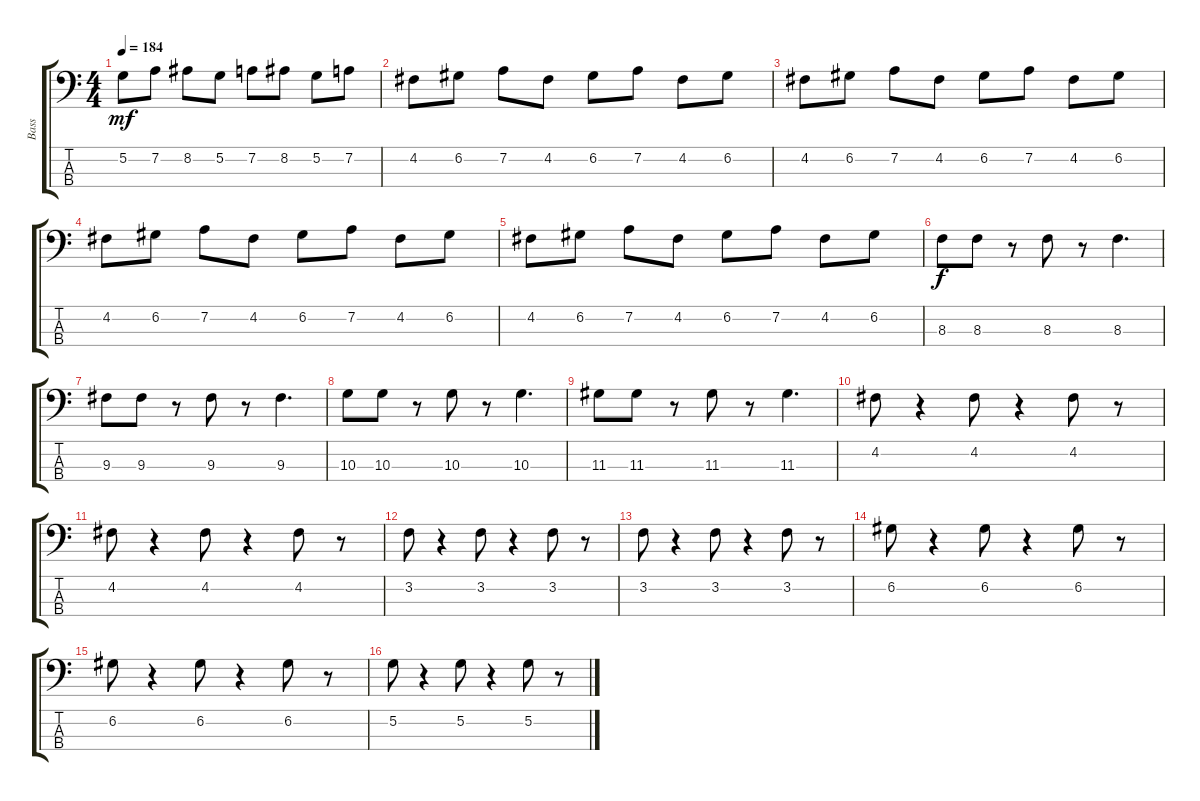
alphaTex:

\track ("Bass" "Bass") {instrument electricbassfinger}
\staff {score tabs}
\tuning (G2 D2 A1 E1) {hide}
\ts (4 4)
\tempo 184
\clef f4
\ks c
5.2.8{dy mf} 7.2.8 8.2.8 5.2.8 7.2.8 8.2.8 5.2.8 7.2.8 |
4.2.8 6.2.8 7.2.8 4.2.8 6.2.8 7.2.8 4.2.8 6.2.8 |
4.2.8 6.2.8 7.2.8 4.2.8 6.2.8 7.2.8 4.2.8 6.2.8 |
4.2.8 6.2.8 7.2.8 4.2.8 6.2.8 7.2.8 4.2.8 6.2.8 |
4.2.8 6.2.8 7.2.8 4.2.8 6.2.8 7.2.8 4.2.8 6.2.8 |
8.3.8{dy f} 8.3.8 r.8 8.3.8 r.8 8.3.4{d} |
9.3.8 9.3.8 r.8 9.3.8 r.8 9.3.4{d} |
10.3.8 10.3.8 r.8 10.3.8 r.8 10.3.4{d} |
11.3.8 11.3.8 r.8 11.3.8 r.8 11.3.4{d} |
4.2.8 r.4 4.2.8 r.4 4.2.8 r.8 |
4.2.8 r.4 4.2.8 r.4 4.2.8 r.8 |
3.2.8 r.4 3.2.8 r.4 3.2.8 r.8 |
3.2.8 r.4 3.2.8 r.4 3.2.8 r.8 |
6.2.8 r.4 6.2.8 r.4 6.2.8 r.8 |
6.2.8 r.4 6.2.8 r.4 6.2.8 r.8 |
5.2.8 r.4 5.2.8 r.4 5.2.8 r.8
